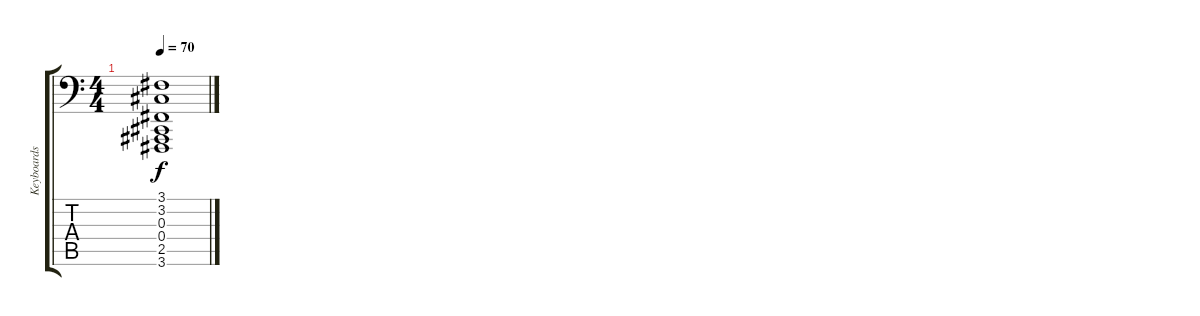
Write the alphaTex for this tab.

\track ("Keyboards" "Keyboards") {instrument stringensemble1}
\staff {score tabs}
\tuning (Eb3 Bb2 Gb2 Db2 Ab1 Eb1) {hide}
\ts (4 4)
\tempo 70
\clef f4
\ks c
(3.1{t} 3.2{t} 0.3{t} 0.4{t} 2.5{t} 3.6{t}).1{dy f volume 0}
